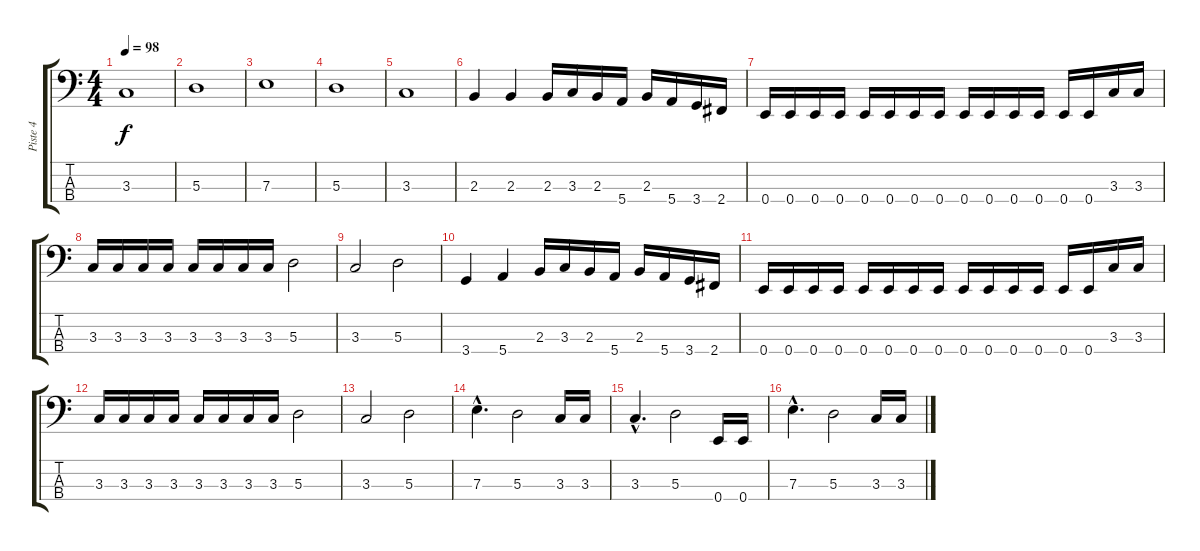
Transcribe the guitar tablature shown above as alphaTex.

\track ("Piste 4" "Piste 4") {instrument electricbasspick}
\staff {score tabs}
\tuning (G2 D2 A1 E1) {hide}
\ts (4 4)
\tempo 98
\clef f4
\ks c
3.3.1{dy f} |
5.3.1 |
7.3.1 |
5.3.1 |
3.3.1 |
2.3.4 2.3.4 2.3.16 3.3.16 2.3.16 5.4.16 2.3.16 5.4.16 3.4.16 2.4.16 |
0.4.16 0.4.16 0.4.16 0.4.16 0.4.16 0.4.16 0.4.16 0.4.16 0.4.16 0.4.16 0.4.16 0.4.16 0.4.16 0.4.16 3.3.16 3.3.16 |
3.3.16 3.3.16 3.3.16 3.3.16 3.3.16 3.3.16 3.3.16 3.3.16 5.3.2 |
3.3.2 5.3.2 |
3.4.4 5.4.4 2.3.16 3.3.16 2.3.16 5.4.16 2.3.16 5.4.16 3.4.16 2.4.16 |
0.4.16 0.4.16 0.4.16 0.4.16 0.4.16 0.4.16 0.4.16 0.4.16 0.4.16 0.4.16 0.4.16 0.4.16 0.4.16 0.4.16 3.3.16 3.3.16 |
3.3.16 3.3.16 3.3.16 3.3.16 3.3.16 3.3.16 3.3.16 3.3.16 5.3.2 |
3.3.2 5.3.2 |
7.3{hac}.4{d} 5.3.2 3.3.16 3.3.16 |
3.3{hac}.4{d} 5.3.2 0.4.16 0.4.16 |
7.3{hac}.4{d} 5.3.2 3.3.16 3.3.16
